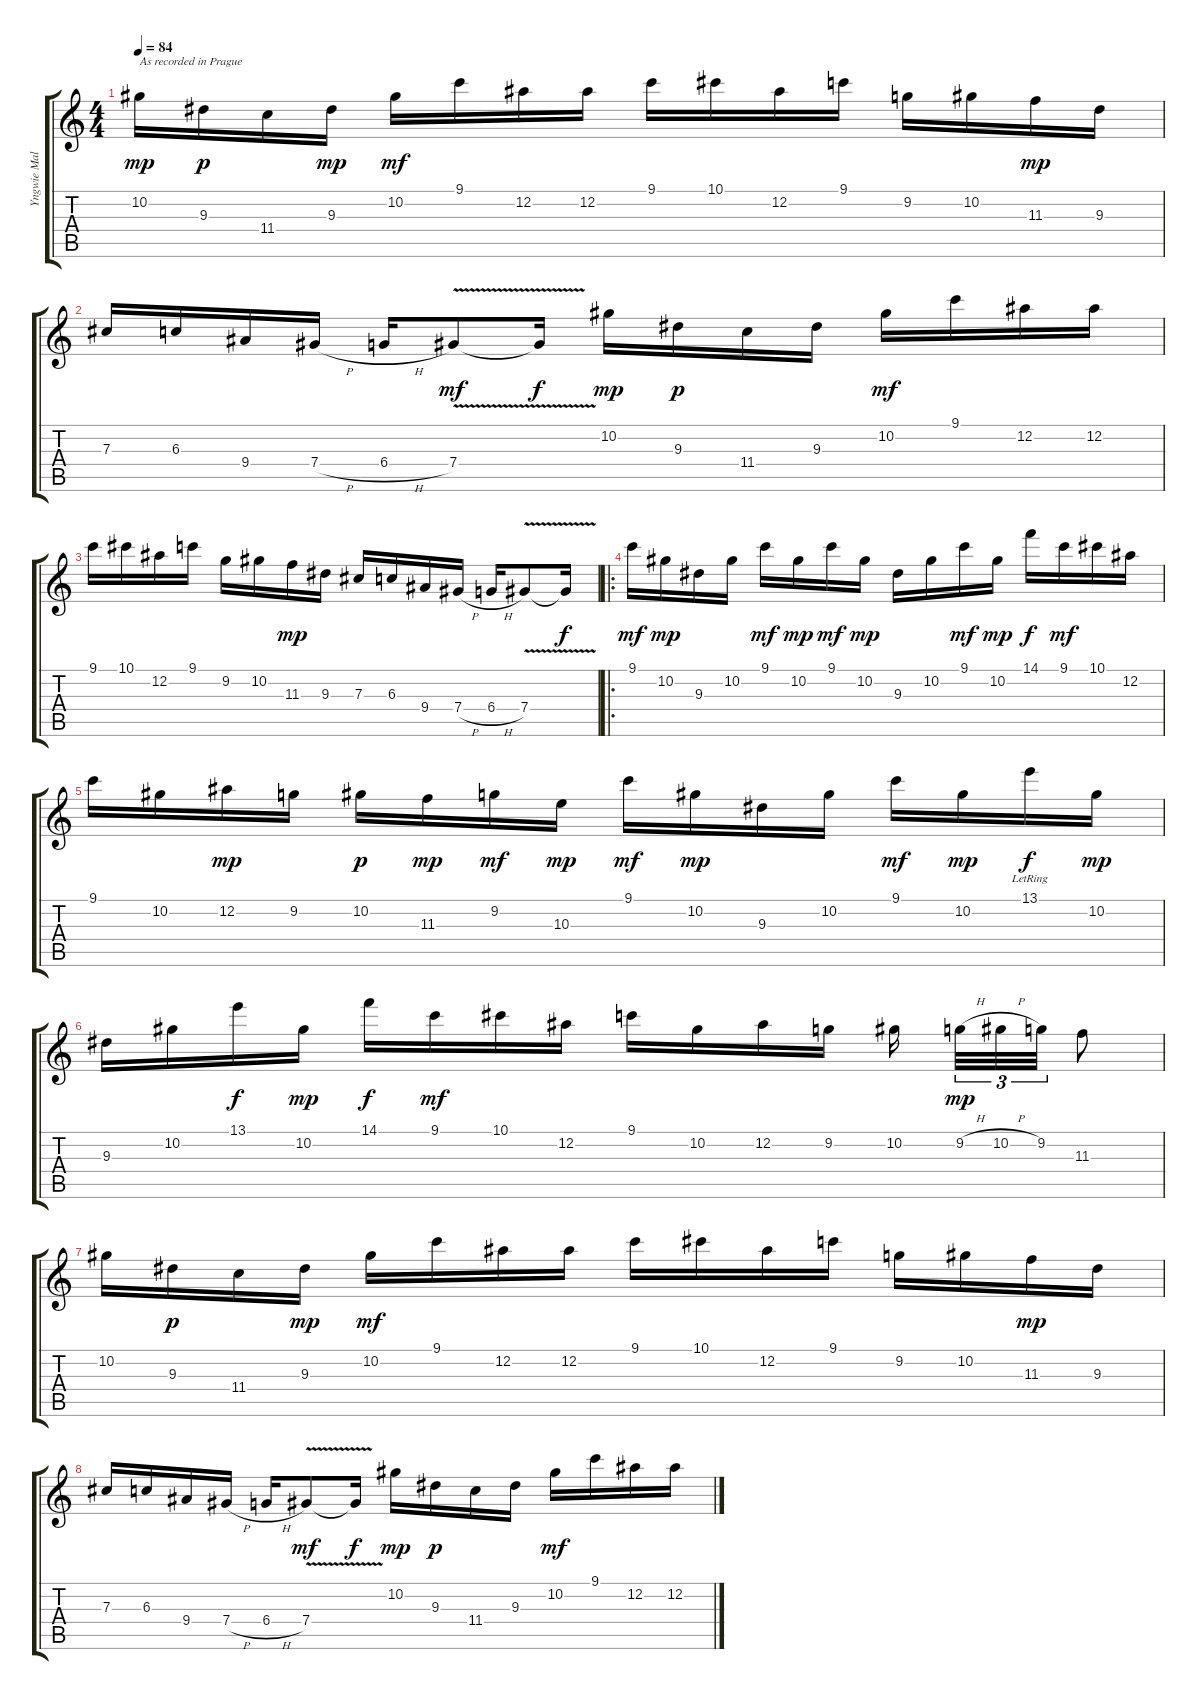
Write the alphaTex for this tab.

\track ("Yngwie Malmsteen" "Yngwie Mal") {instrument acousticguitarsteel}
\staff {score tabs}
\tuning (Eb4 Bb3 Gb3 Db3 Ab2 Eb2) {hide}
\ts (4 4)
\tempo 84
\clef g2
\ks c
10.2.16{txt "As recorded in Prague" dy mp instrument acousticguitarsteel} 9.3.16{dy p} 11.4.16 9.3.16{dy mp} 10.2.16{dy mf} 9.1.16 12.2.16 12.2.16 9.1.16 10.1.16 12.2.16 9.1.16 9.2.16 10.2.16 11.3.16{dy mp} 9.3.16 |
7.3.16 6.3.16 9.4.16 7.4{h}.16 6.4{h}.16 7.4{v}.8{dy mf} 7.4{t}.16{dy f} 10.2.16{dy mp} 9.3.16{dy p} 11.4.16 9.3.16 10.2.16{dy mf} 9.1.16 12.2.16 12.2.16 |
9.1.16 10.1.16 12.2.16 9.1.16 9.2.16 10.2.16 11.3.16{dy mp} 9.3.16 7.3.16 6.3.16 9.4.16 7.4{h}.16 6.4{h}.16 7.4{v}.8 7.4{t}.16{dy f} |
\ro
9.1.16{dy mf} 10.2.16{dy mp} 9.3.16 10.2.16 9.1.16{dy mf} 10.2.16{dy mp} 9.1.16{dy mf} 10.2.16{dy mp} 9.3.16 10.2.16 9.1.16{dy mf} 10.2.16{dy mp} 14.1.16{dy f} 9.1.16{dy mf} 10.1.16 12.2.16 |
9.1.16 10.2.16 12.2.16{dy mp} 9.2.16 10.2.16{dy p} 11.3.16{dy mp} 9.2.16{dy mf} 10.3.16{dy mp} 9.1.16{dy mf} 10.2.16{dy mp} 9.3.16 10.2.16 9.1.16{dy mf} 10.2.16{dy mp} 13.1{lr}.16{dy f} 10.2.16{dy mp} |
9.3.16 10.2.16 13.1.16{dy f} 10.2.16{dy mp} 14.1.16{dy f} 9.1.16{dy mf} 10.1.16 12.2.16 9.1.16 10.2.16 12.2.16 9.2.16 10.2.16{beam splitsecondary} 9.2{h}.32{tu (3 2) dy mp} 10.2{h}.32{tu (3 2)} 9.2.32{tu (3 2)} 11.3.8 |
10.2.16 9.3.16{dy p} 11.4.16 9.3.16{dy mp} 10.2.16{dy mf} 9.1.16 12.2.16 12.2.16 9.1.16 10.1.16 12.2.16 9.1.16 9.2.16 10.2.16 11.3.16{dy mp} 9.3.16 |
7.3.16 6.3.16 9.4.16 7.4{h}.16 6.4{h}.16 7.4{v}.8{dy mf} 7.4{t}.16{dy f} 10.2.16{dy mp} 9.3.16{dy p} 11.4.16 9.3.16 10.2.16{dy mf} 9.1.16 12.2.16 12.2.16
